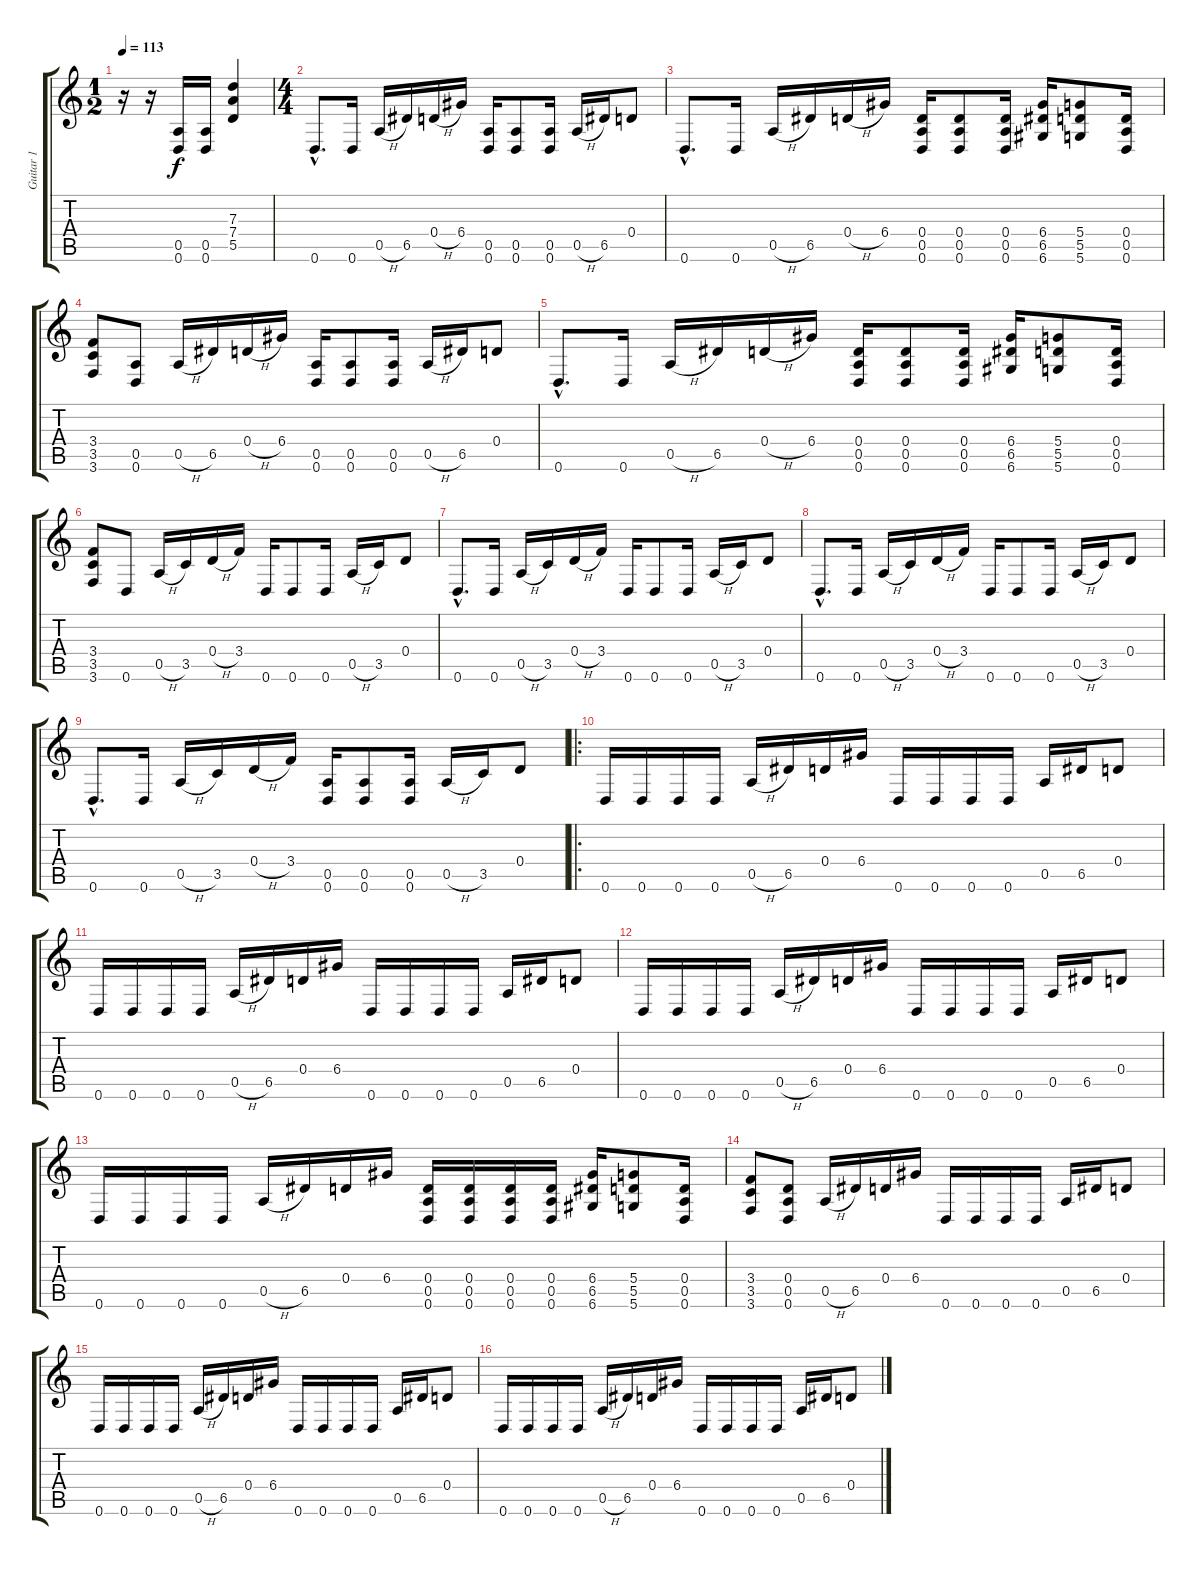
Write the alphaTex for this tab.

\track ("Guitar 1" "Guitar 1") {instrument distortionguitar}
\staff {score tabs}
\tuning (E4 B3 G3 D3 A2 D2) {hide}
\ts (1 2)
\tempo 113
\clef g2
\ks c
r.16{dy f instrument distortionguitar} r.16 (0.5 0.6).16 (0.5 0.6).16 (7.3 7.4 5.5).4 |
\ts (4 4)
0.6{hac}.8{d} 0.6.16 0.5{h}.16 6.5.16 0.4{h}.16 6.4.16 (0.5 0.6).16 (0.5 0.6).8 (0.5 0.6).16 0.5{h}.16 6.5.16 0.4.8 |
0.6{hac}.8{d} 0.6.16 0.5{h}.16 6.5.16 0.4{h}.16 6.4.16 (0.4 0.5 0.6).16 (0.4 0.5 0.6).8 (0.4 0.5 0.6).16 (6.4 6.5 6.6).16 (5.4 5.5 5.6).8 (0.4 0.5 0.6).16 |
(3.4 3.5 3.6).8 (0.5 0.6).8 0.5{h}.16 6.5.16 0.4{h}.16 6.4.16 (0.5 0.6).16 (0.5 0.6).8 (0.5 0.6).16 0.5{h}.16 6.5.16 0.4.8 |
0.6{hac}.8{d} 0.6.16 0.5{h}.16 6.5.16 0.4{h}.16 6.4.16 (0.4 0.5 0.6).16 (0.4 0.5 0.6).8 (0.4 0.5 0.6).16 (6.4 6.5 6.6).16 (5.4 5.5 5.6).8 (0.4 0.5 0.6).16 |
(3.4 3.5 3.6).8 0.6.8 0.5{h}.16 3.5.16 0.4{h}.16 3.4.16 0.6.16 0.6.8 0.6.16 0.5{h}.16 3.5.16 0.4.8 |
0.6{hac}.8{d} 0.6.16 0.5{h}.16 3.5.16 0.4{h}.16 3.4.16 0.6.16 0.6.8 0.6.16 0.5{h}.16 3.5.16 0.4.8 |
0.6{hac}.8{d} 0.6.16 0.5{h}.16 3.5.16 0.4{h}.16 3.4.16 0.6.16 0.6.8 0.6.16 0.5{h}.16 3.5.16 0.4.8 |
0.6{hac}.8{d} 0.6.16 0.5{h}.16 3.5.16 0.4{h}.16 3.4.16 (0.5 0.6).16 (0.5 0.6).8 (0.5 0.6).16 0.5{h}.16 3.5.16 0.4.8 |
\ro
0.6.16 0.6.16 0.6.16 0.6.16 0.5{h}.16 6.5.16 0.4.16 6.4.16 0.6.16 0.6.16 0.6.16 0.6.16 0.5.16 6.5.16 0.4.8 |
0.6.16 0.6.16 0.6.16 0.6.16 0.5{h}.16 6.5.16 0.4.16 6.4.16 0.6.16 0.6.16 0.6.16 0.6.16 0.5.16 6.5.16 0.4.8 |
0.6.16 0.6.16 0.6.16 0.6.16 0.5{h}.16 6.5.16 0.4.16 6.4.16 0.6.16 0.6.16 0.6.16 0.6.16 0.5.16 6.5.16 0.4.8 |
0.6.16 0.6.16 0.6.16 0.6.16 0.5{h}.16 6.5.16 0.4.16 6.4.16 (0.4 0.5 0.6).16 (0.4 0.5 0.6).16 (0.4 0.5 0.6).16 (0.4 0.5 0.6).16 (6.4 6.5 6.6).16 (5.4 5.5 5.6).8 (0.4 0.5 0.6).16 |
(3.4 3.5 3.6).8 (0.4 0.5 0.6).8 0.5{h}.16 6.5.16 0.4.16 6.4.16 0.6.16 0.6.16 0.6.16 0.6.16 0.5.16 6.5.16 0.4.8 |
0.6.16 0.6.16 0.6.16 0.6.16 0.5{h}.16 6.5.16 0.4.16 6.4.16 0.6.16 0.6.16 0.6.16 0.6.16 0.5.16 6.5.16 0.4.8 |
0.6.16 0.6.16 0.6.16 0.6.16 0.5{h}.16 6.5.16 0.4.16 6.4.16 0.6.16 0.6.16 0.6.16 0.6.16 0.5.16 6.5.16 0.4.8
